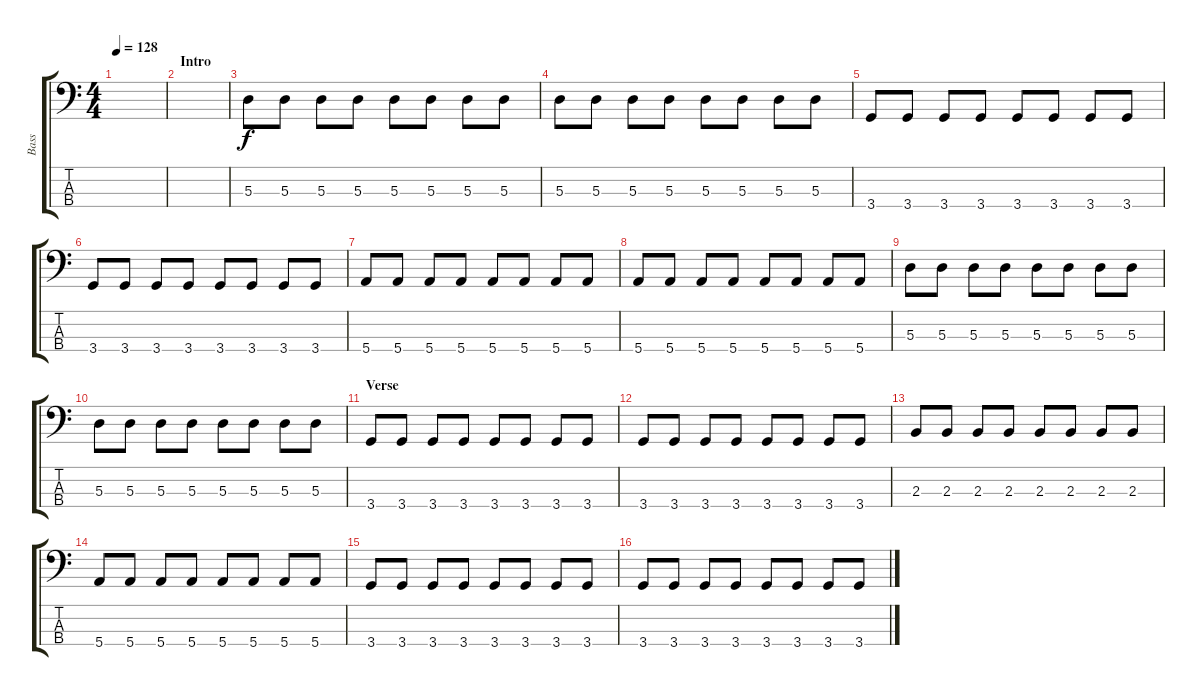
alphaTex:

\track ("Bass" "Bass") {instrument electricbassfinger}
\staff {score tabs}
\tuning (G2 D2 A1 E1) {hide}
\ts (4 4)
\tempo 128
\clef f4
\ks c
|
\section ("" "Intro")
|
5.3.8 5.3.8 5.3.8 5.3.8 5.3.8 5.3.8 5.3.8 5.3.8 |
5.3.8 5.3.8 5.3.8 5.3.8 5.3.8 5.3.8 5.3.8 5.3.8 |
3.4.8 3.4.8 3.4.8 3.4.8 3.4.8 3.4.8 3.4.8 3.4.8 |
3.4.8 3.4.8 3.4.8 3.4.8 3.4.8 3.4.8 3.4.8 3.4.8 |
5.4.8 5.4.8 5.4.8 5.4.8 5.4.8 5.4.8 5.4.8 5.4.8 |
5.4.8 5.4.8 5.4.8 5.4.8 5.4.8 5.4.8 5.4.8 5.4.8 |
5.3.8 5.3.8 5.3.8 5.3.8 5.3.8 5.3.8 5.3.8 5.3.8 |
5.3.8 5.3.8 5.3.8 5.3.8 5.3.8 5.3.8 5.3.8 5.3.8 |
\section ("" "Verse")
3.4.8 3.4.8 3.4.8 3.4.8 3.4.8 3.4.8 3.4.8 3.4.8 |
3.4.8 3.4.8 3.4.8 3.4.8 3.4.8 3.4.8 3.4.8 3.4.8 |
2.3.8 2.3.8 2.3.8 2.3.8 2.3.8 2.3.8 2.3.8 2.3.8 |
5.4.8 5.4.8 5.4.8 5.4.8 5.4.8 5.4.8 5.4.8 5.4.8 |
3.4.8 3.4.8 3.4.8 3.4.8 3.4.8 3.4.8 3.4.8 3.4.8 |
3.4.8 3.4.8 3.4.8 3.4.8 3.4.8 3.4.8 3.4.8 3.4.8
